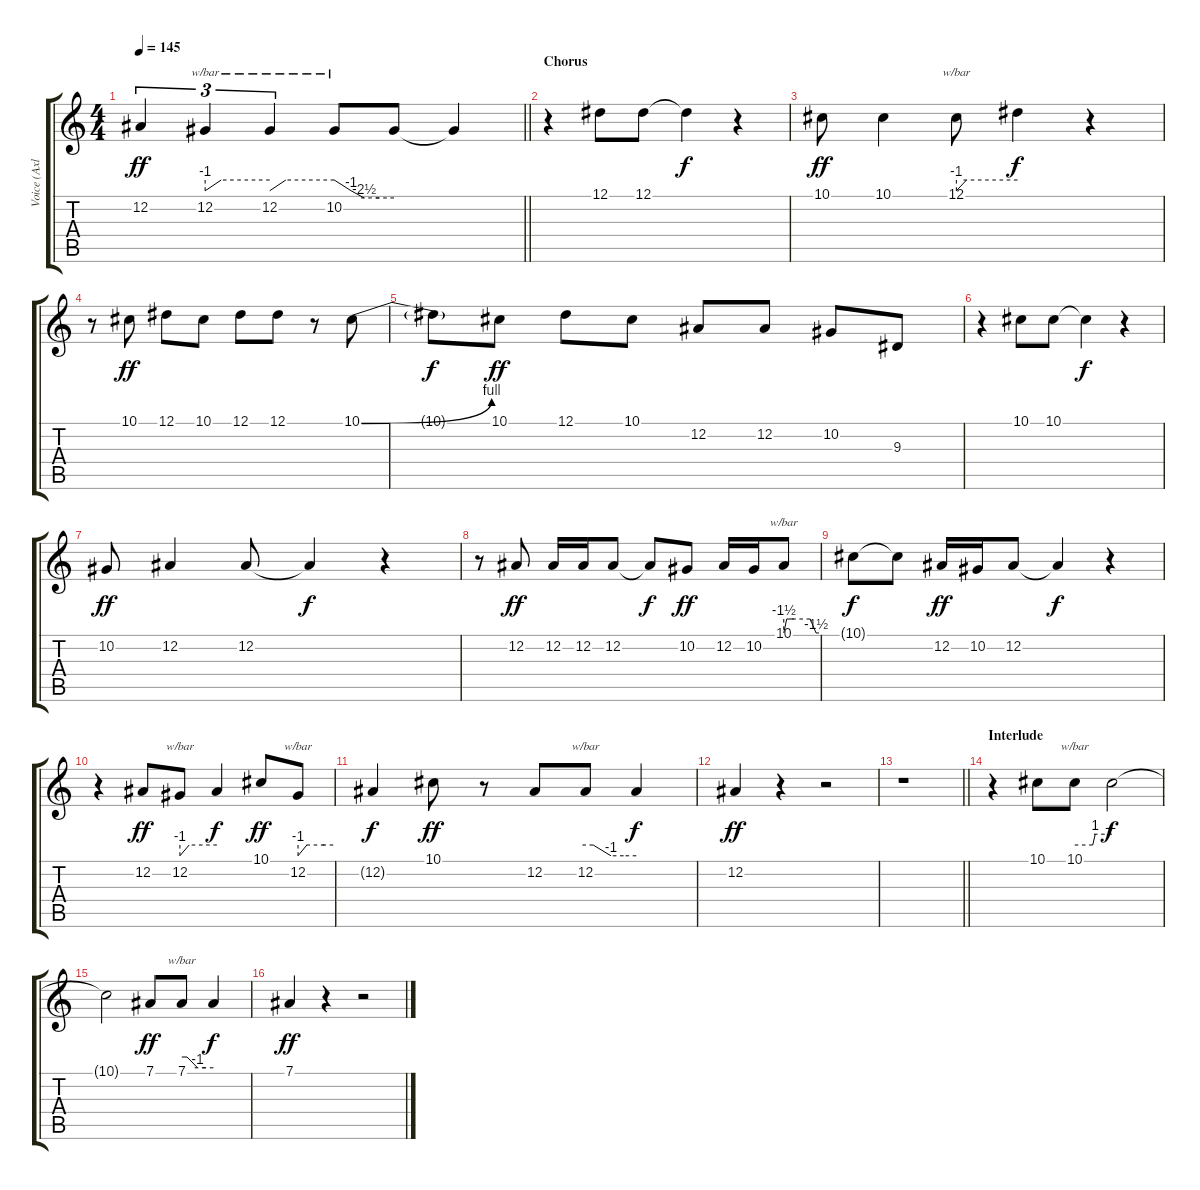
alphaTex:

\track ("Voice (Axl)" "Voice (Axl") {instrument lead2sawtooth}
\staff {score tabs}
\tuning (Eb4 Bb3 Gb3 Db3 Ab2 Eb2) {hide}
\ts (4 4)
\tempo 145
\clef g2
\barLineRight lightlight
\ks c
12.2{t}.4{tu (3 2) dy ff} 12.2.4{tu (3 2) tbe (custom default 0 -4 15 0 60 0)} 12.2.4{tu (3 2) tbe (custom default 0 -4 15 0 60 0)} 10.2.8{tbe (custom default 0 0 17 -4 30 -10 45 -10 60 -10)} 10.2{t}.8 10.2{t}.4 |
\section ("" "Chorus")
r.4 12.1.8 12.1.8 12.1{t}.4{dy f} r.4 |
10.1.8{dy ff} 10.1.4 12.1.8{tbe (custom default 0 -4 10 0 60 0)} 12.1{t}.4{dy f} r.4 |
r.8 10.1.8{dy ff} 12.1.8 10.1.8 12.1.8 12.1.8 r.8 10.1{be (bend 0 0 60 4)}.8 |
10.1{t}.8{dy f} 10.1.8{dy ff} 12.1.8 10.1.8 12.2.8 12.2.8 10.2.8 9.3.8 |
r.4 10.1.8 10.1.8 10.1{t}.4{dy f} r.4 |
10.2.8{dy ff} 12.2.4 12.2.8 12.2{t}.4{dy f} r.4 |
r.8 12.2.8{dy ff} 12.2.16 12.2.16 12.2.8 12.2{t}.8{dy f} 10.2.8{dy ff} 12.2.16 10.2.16 10.1.8{tbe (custom default 0 -6 5 0 17 0 45 0 55 -6 60 -6)} |
10.1{t}.8{dy f} 10.1{t}.8 12.2.16{dy ff} 10.2.16 12.2.8 12.2{t}.4{dy f} r.4 |
r.4 12.2.8{dy ff} 12.2.8{tbe (custom default 0 -4 15 0 60 0)} 12.2{t}.4{dy f} 10.1.8{dy ff} 12.2.8{tbe (custom default 0 -4 15 0 45 0 60 0)} |
12.2{t}.4{dy f} 10.1.8{dy ff} r.8 12.2.8 12.2.8{tbe (custom default 0 0 9 0 30 -4 45 -4 60 -4)} 12.2{t}.4{dy f} |
12.2.4{dy ff} r.4 r.2 |
\barLineRight lightlight
r.1 |
\section ("" "Interlude")
r.4 10.1.8 10.1.8{tbe (custom default 0 0 29 0 33 4 60 4)} 10.1{t}.2{dy f} |
10.1{t}.2 7.1.8{dy ff} 7.1.8{tbe (custom default 0 0 10 0 30 -4 45 -4 60 -4)} 7.1{t}.4{dy f} |
7.1.4{dy ff} r.4 r.2
